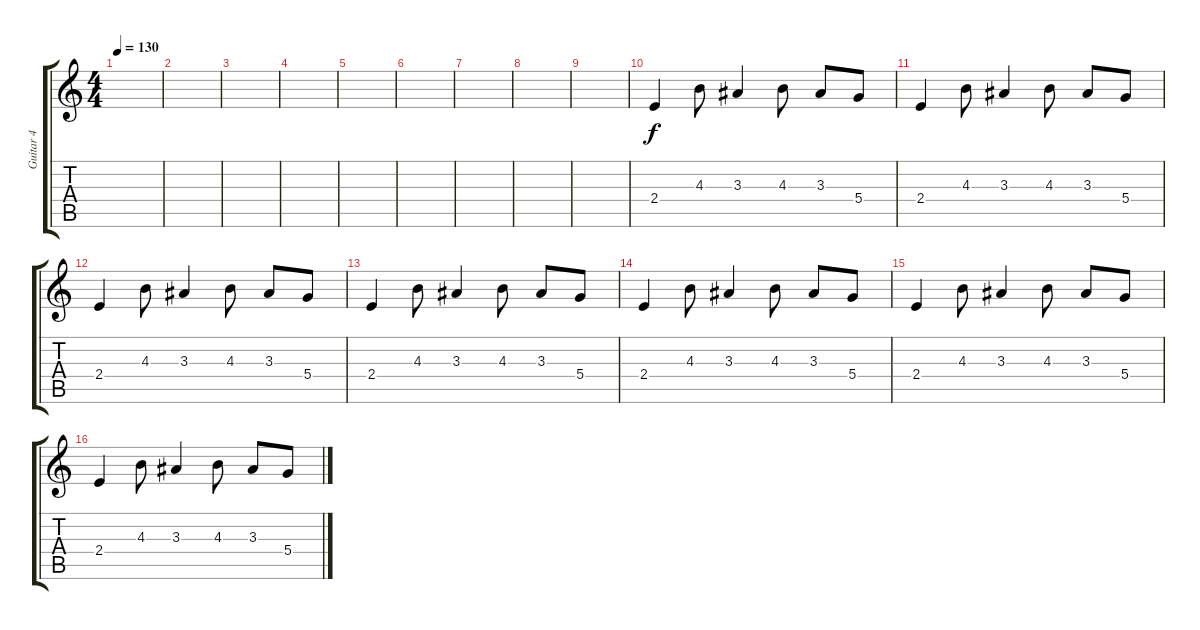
\track ("Guitar 4" "Guitar 4") {instrument distortionguitar}
\staff {score tabs}
\tuning (E4 B3 G3 D3 A2 E2) {hide}
\ts (4 4)
\tempo 130
\clef g2
\ks c
|
|
|
|
|
|
|
|
|
2.4.4 4.3.8 3.3.4 4.3.8 3.3.8 5.4.8 |
2.4.4 4.3.8 3.3.4 4.3.8 3.3.8 5.4.8 |
2.4.4 4.3.8 3.3.4 4.3.8 3.3.8 5.4.8 |
2.4.4 4.3.8 3.3.4 4.3.8 3.3.8 5.4.8 |
2.4.4 4.3.8 3.3.4 4.3.8 3.3.8 5.4.8 |
2.4.4 4.3.8 3.3.4 4.3.8 3.3.8 5.4.8 |
2.4.4 4.3.8 3.3.4 4.3.8 3.3.8 5.4.8
